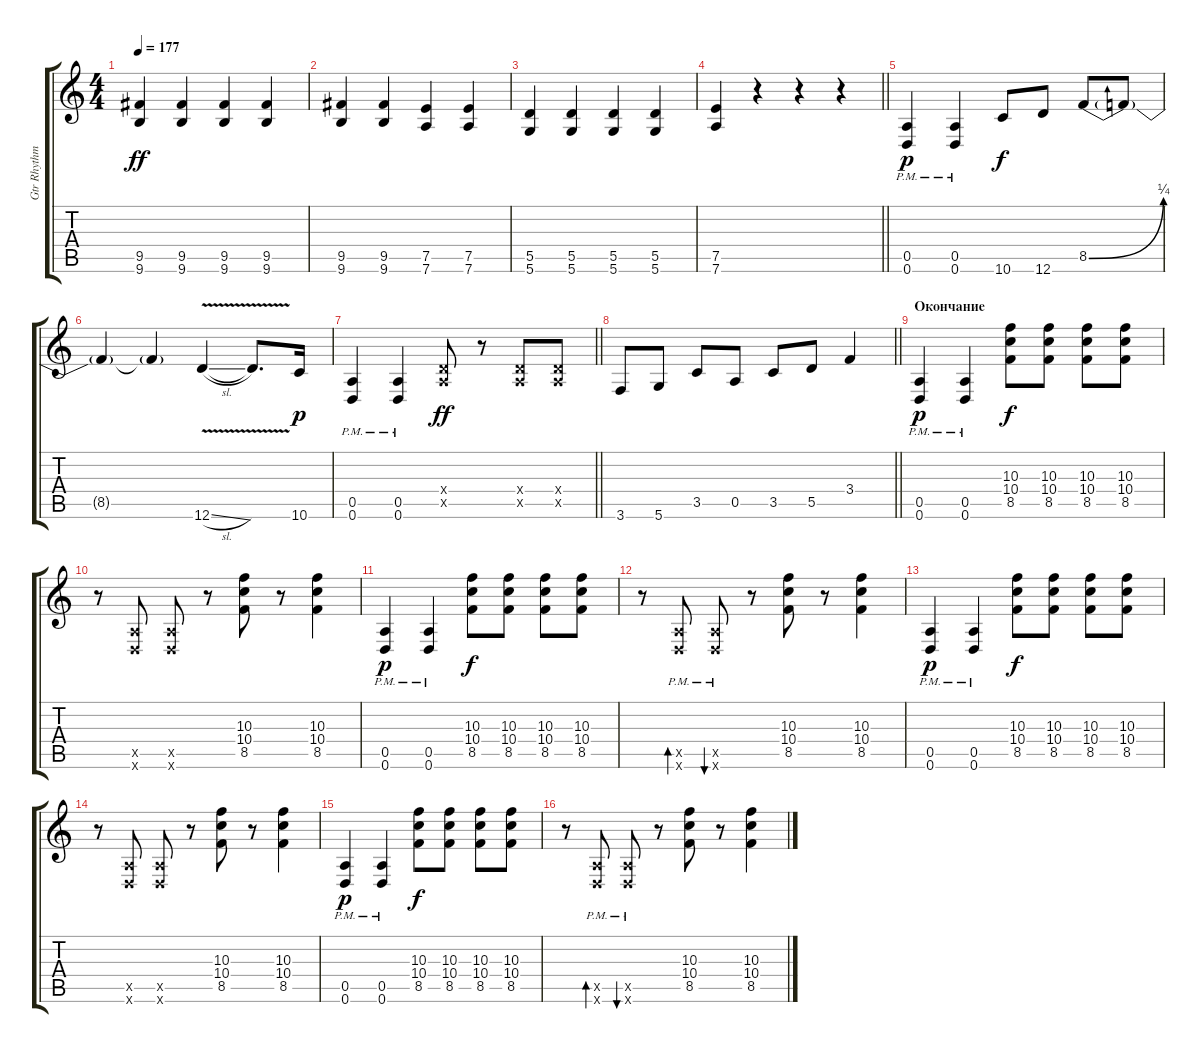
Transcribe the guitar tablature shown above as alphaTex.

\track ("Gtr Rhythm" "Gtr Rhythm") {instrument overdrivenguitar}
\staff {score tabs}
\tuning (E4 B3 G3 D3 A2 D2) {hide}
\ts (4 4)
\tempo 177
\clef g2
\ks c
(9.5 9.6).4{dy ff} (9.5 9.6).4 (9.5 9.6).4 (9.5 9.6).4 |
(9.5 9.6).4 (9.5 9.6).4 (7.5 7.6).4 (7.5 7.6).4 |
(5.5 5.6).4 (5.5 5.6).4 (5.5 5.6).4 (5.5 5.6).4 |
\barLineRight lightlight
(7.5 7.6).4 r.4 r.4 r.4 |
\section ("" "")
(0.5{pm} 0.6{pm}).4{dy p} (0.5{pm} 0.6{pm}).4 10.6.8{dy f} 12.6.8 8.5{be (bend 0 0 60 1)}.8 8.5{t}.8 |
8.5{t}.4 8.5{t}.4 12.6{v sl}.4 12.6{t}.8{d} 10.6.16{dy p} |
\barLineRight lightlight
(0.5{pm} 0.6{pm}).4 (0.5{pm} 0.6{pm}).4 (0.4{x} 0.5{x}).8{dy ff} r.8 (0.4{x} 0.5{x}).8 (0.4{x} 0.5{x}).8 |
\barLineRight lightlight
3.6.8 5.6.8 3.5.8 0.5.8 3.5.8 5.5.8 3.4.4 |
\section ("" "Окончание")
(0.5{pm} 0.6{pm}).4{dy p} (0.5{pm} 0.6{pm}).4 (10.3 10.4 8.5).8{dy f} (10.3 10.4 8.5).8 (10.3 10.4 8.5).8 (10.3 10.4 8.5).8 |
r.8 (0.5{x} 0.6{x}).8 (0.5{x} 0.6{x}).8 r.8 (10.3 10.4 8.5).8 r.8 (10.3 10.4 8.5).4 |
(0.5{pm} 0.6{pm}).4{dy p} (0.5{pm} 0.6{pm}).4 (10.3 10.4 8.5).8{dy f} (10.3 10.4 8.5).8 (10.3 10.4 8.5).8 (10.3 10.4 8.5).8 |
r.8 (0.5{pm x} 0.6{pm x}).8{bd 60} (0.5{pm x} 0.6{pm x}).8{bu 240} r.8 (10.3 10.4 8.5).8 r.8 (10.3 10.4 8.5).4 |
(0.5{pm} 0.6{pm}).4{dy p} (0.5{pm} 0.6{pm}).4 (10.3 10.4 8.5).8{dy f} (10.3 10.4 8.5).8 (10.3 10.4 8.5).8 (10.3 10.4 8.5).8 |
r.8 (0.5{x} 0.6{x}).8 (0.5{x} 0.6{x}).8 r.8 (10.3 10.4 8.5).8 r.8 (10.3 10.4 8.5).4 |
(0.5{pm} 0.6{pm}).4{dy p} (0.5{pm} 0.6{pm}).4 (10.3 10.4 8.5).8{dy f} (10.3 10.4 8.5).8 (10.3 10.4 8.5).8 (10.3 10.4 8.5).8 |
r.8 (0.5{pm x} 0.6{pm x}).8{bd 60} (0.5{pm x} 0.6{pm x}).8{bu 240} r.8 (10.3 10.4 8.5).8 r.8 (10.3 10.4 8.5).4
